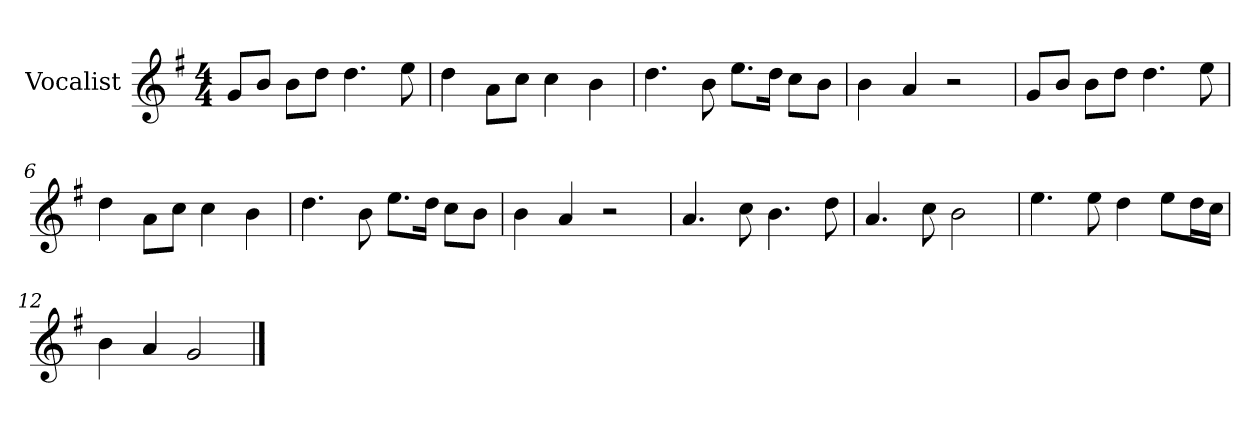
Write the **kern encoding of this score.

**kern
*part1
*staff1
*I"Vocalist
*k[f#]
*G:
*M4/4
=1
8gL
8bJ
8bL
8ddJ
4.dd
8ee
=2
4dd
8aL
8ccJ
4cc
4b
=3
4.dd
8b
8.eeL
16ddJk
8ccL
8bJ
=4
4b
4a
2r
=5
8gL
8bJ
8bL
8ddJ
4.dd
8ee
=6
4dd
8aL
8ccJ
4cc
4b
=7
4.dd
8b
8.eeL
16ddJk
8ccL
8bJ
=8
4b
4a
2r
=9
4.a
8cc
4.b
8dd
=10
4.a
8cc
2b
=11
4.ee
8ee
4dd
8eeL
16ddL
16ccJJ
=12
4b
4a
2g
==
*-
